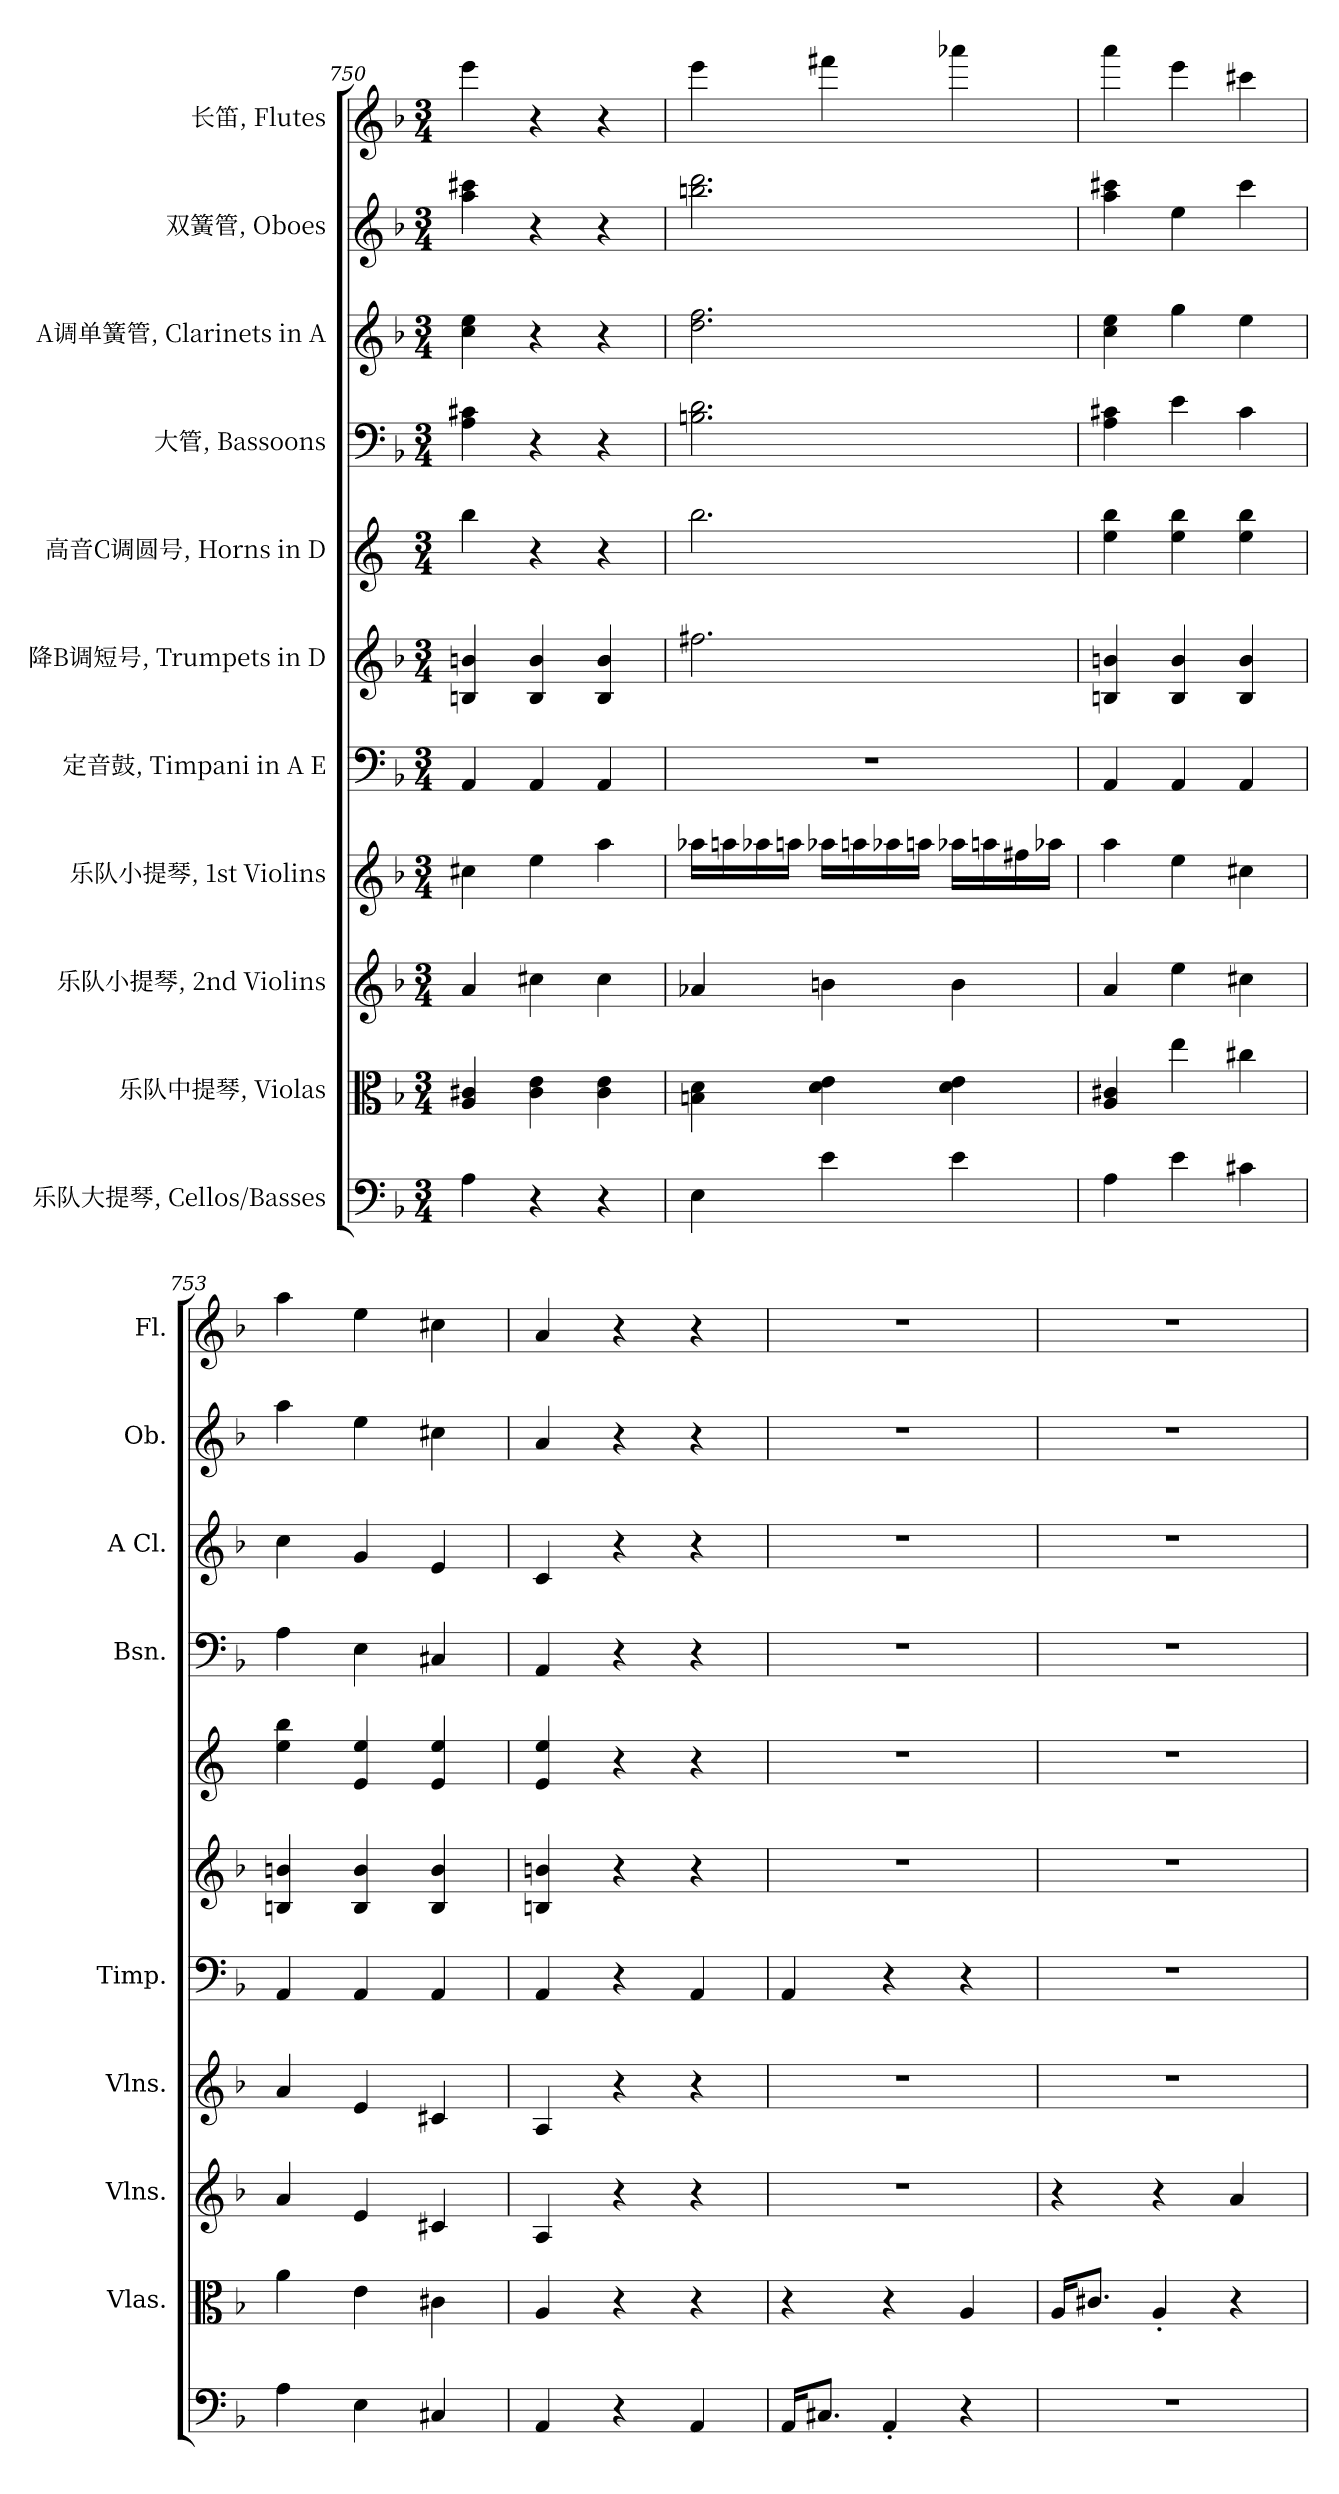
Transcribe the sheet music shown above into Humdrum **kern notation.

**kern	**kern	**kern	**kern	**kern	**kern	**kern	**kern	**kern	**kern	**kern
*part11	*part10	*part9	*part8	*part7	*part6	*part5	*part4	*part3	*part2	*part1
*staff11	*staff10	*staff9	*staff8	*staff7	*staff6	*staff5	*staff4	*staff3	*staff2	*staff1
*I"乐队大提琴, Cellos/Basses	*I"乐队中提琴, Violas	*I"乐队小提琴, 2nd Violins	*I"乐队小提琴, 1st Violins	*I"定音鼓, Timpani in A E	*I"降B调短号, Trumpets in D	*I"高音C调圆号, Horns in D	*I"大管, Bassoons	*I"A调单簧管, Clarinets in A	*I"双簧管, Oboes	*I"长笛, Flutes
*	*I'Vlas.	*I'Vlns.	*I'Vlns.	*I'Timp.	*	*	*I'Bsn.	*I'A Cl.	*I'Ob.	*I'Fl.
*clefF4	*clefC3	*clefG2	*clefG2	*clefF4	*clefG2	*clefG2	*clefF4	*clefG2	*clefG2	*clefG2
*	*	*	*	*	*ITrd1c2	*ITrd4c7	*	*ITrd2c3	*	*
*k[b-]	*k[b-]	*k[b-]	*k[b-]	*k[b-]	*k[b-e-a-]	*k[b-]	*k[b-]	*k[f#c#]	*k[b-]	*k[b-]
*M3/4	*M3/4	*M3/4	*M3/4	*M3/4	*M3/4	*M3/4	*M3/4	*M3/4	*M3/4	*M3/4
=750	=750	=750	=750	=750	=750	=750	=750	=750	=750	=750
4A\	4A/ 4c#X/	4a/	4cc#X\	4AA/	4An/ 4an/	4ee\	4A\ 4c#X\	4a\ 4cc#\	4aa\ 4ccc#X\	4eee\
4r	4c#\ 4e\	4cc#X\	4ee\	4AA/	4A/ 4a/	4r	4r	4r	4r	4r
4r	4c#\ 4e\	4cc#\	4aa\	4AA/	4A/ 4a/	4r	4r	4r	4r	4r
!!LO:PB:g=z
=751	=751	=751	=751	=751	=751	=751	=751	=751	=751	=751
4E\	4Bn\ 4d\	4a-X/	16aa-X\LL	2.r	2.een\	2.ee\	2.Bn\ 2.d\	2.b\ 2.dd\	2.bbn\ 2.ddd\	4eee\
.	.	.	16aan\	.	.	.	.	.	.	.
.	.	.	16aa-X\	.	.	.	.	.	.	.
.	.	.	16aan\JJ	.	.	.	.	.	.	.
4e\	4d\ 4e\	4bn\	16aa-X\LL	.	.	.	.	.	.	4fff#X\
.	.	.	16aan\	.	.	.	.	.	.	.
.	.	.	16aa-X\	.	.	.	.	.	.	.
.	.	.	16aan\JJ	.	.	.	.	.	.	.
4e\	4d\ 4e\	4b\	16aa-X\LL	.	.	.	.	.	.	4aaa-X\
.	.	.	16aan\	.	.	.	.	.	.	.
.	.	.	16ff#X\	.	.	.	.	.	.	.
.	.	.	16aa-X\JJ	.	.	.	.	.	.	.
=752	=752	=752	=752	=752	=752	=752	=752	=752	=752	=752
4A\	4A/ 4c#X/	4a/	4aa\	4AA/	4An/ 4an/	4a\ 4ee\	4A\ 4c#X\	4a\ 4cc#\	4aa\ 4ccc#X\	4aaa\
4e\	4ee\	4ee\	4ee\	4AA/	4A/ 4a/	4a\ 4ee\	4e\	4ee\	4ee\	4eee\
4c#X\	4cc#X\	4cc#X\	4cc#X\	4AA/	4A/ 4a/	4a\ 4ee\	4c#\	4cc#\	4ccc#\	4ccc#X\
=753	=753	=753	=753	=753	=753	=753	=753	=753	=753	=753
4A\	4a\	4a/	4a/	4AA/	4An/ 4an/	4a\ 4ee\	4A\	4a\	4aa\	4aa\
4E\	4e\	4e/	4e/	4AA/	4A/ 4a/	4A/ 4a/	4E\	4e/	4ee\	4ee\
4C#X/	4c#X\	4c#X/	4c#X/	4AA/	4A/ 4a/	4A/ 4a/	4C#X/	4c#/	4cc#X\	4cc#X\
=754	=754	=754	=754	=754	=754	=754	=754	=754	=754	=754
4AA/	4A/	4A/	4A/	4AA/	4An/ 4an/	4A/ 4a/	4AA/	4A/	4a/	4a/
4r	4r	4r	4r	4r	4r	4r	4r	4r	4r	4r
4AA/	4r	4r	4r	4AA/	4r	4r	4r	4r	4r	4r
!!LO:PB:g=z
=755	=755	=755	=755	=755	=755	=755	=755	=755	=755	=755
16AA/KL	4r	2.r	2.r	4AA/	2.r	2.r	2.r	2.r	2.r	2.r
8.C#X/J	.	.	.	.	.	.	.	.	.	.
4AA'/	4r	.	.	4r	.	.	.	.	.	.
4r	4A/	.	.	4r	.	.	.	.	.	.
=756	=756	=756	=756	=756	=756	=756	=756	=756	=756	=756
2.r	16A/KL	4r	2.r	2.r	2.r	2.r	2.r	2.r	2.r	2.r
.	8.c#X/J	.	.	.	.	.	.	.	.	.
.	4A'/	4r	.	.	.	.	.	.	.	.
.	4r	4a/	.	.	.	.	.	.	.	.
=	=	=	=	=	=	=	=	=	=	=
*-	*-	*-	*-	*-	*-	*-	*-	*-	*-	*-
